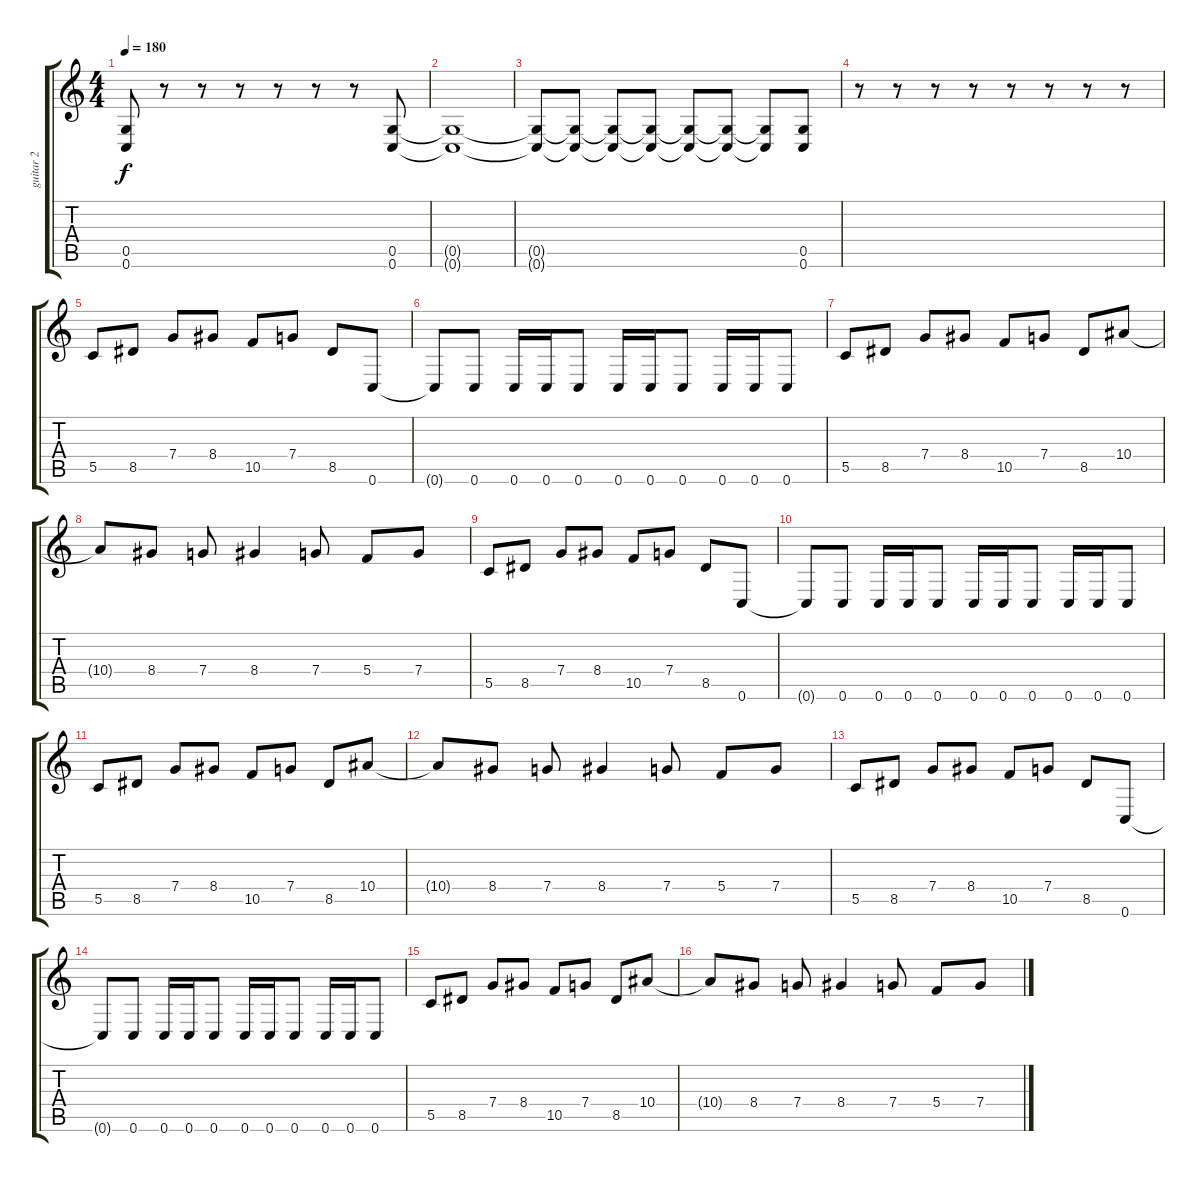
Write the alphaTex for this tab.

\track ("guitar 2" "guitar 2") {instrument overdrivenguitar}
\staff {score tabs}
\tuning (D4 A3 F3 C3 G2 C2) {hide}
\ts (4 4)
\tempo 180
\clef g2
\ks c
(0.5 0.6).8{dy f} r.8 r.8 r.8 r.8 r.8 r.8 (0.5 0.6).8 |
(0.5{t} 0.6{t}).1 |
(0.5{t} 0.6{t}).8 (0.5{t} 0.6{t}).8 (0.5{t} 0.6{t}).8 (0.5{t} 0.6{t}).8 (0.5{t} 0.6{t}).8 (0.5{t} 0.6{t}).8 (0.5{t} 0.6{t}).8 (0.5 0.6).8 |
r.8 r.8 r.8 r.8 r.8 r.8 r.8 r.8 |
5.5.8 8.5.8 7.4.8 8.4.8 10.5.8 7.4.8 8.5.8 0.6.8 |
0.6{t}.8 0.6.8 0.6.16 0.6.16 0.6.8 0.6.16 0.6.16 0.6.8 0.6.16 0.6.16 0.6.8 |
5.5.8 8.5.8 7.4.8 8.4.8 10.5.8 7.4.8 8.5.8 10.4.8 |
10.4{t}.8 8.4.8 7.4.8 8.4.4 7.4.8 5.4.8 7.4.8 |
5.5.8 8.5.8 7.4.8 8.4.8 10.5.8 7.4.8 8.5.8 0.6.8 |
0.6{t}.8 0.6.8 0.6.16 0.6.16 0.6.8 0.6.16 0.6.16 0.6.8 0.6.16 0.6.16 0.6.8 |
5.5.8 8.5.8 7.4.8 8.4.8 10.5.8 7.4.8 8.5.8 10.4.8 |
10.4{t}.8 8.4.8 7.4.8 8.4.4 7.4.8 5.4.8 7.4.8 |
5.5.8 8.5.8 7.4.8 8.4.8 10.5.8 7.4.8 8.5.8 0.6.8 |
0.6{t}.8 0.6.8 0.6.16 0.6.16 0.6.8 0.6.16 0.6.16 0.6.8 0.6.16 0.6.16 0.6.8 |
5.5.8 8.5.8 7.4.8 8.4.8 10.5.8 7.4.8 8.5.8 10.4.8 |
10.4{t}.8 8.4.8 7.4.8 8.4.4 7.4.8 5.4.8 7.4.8
